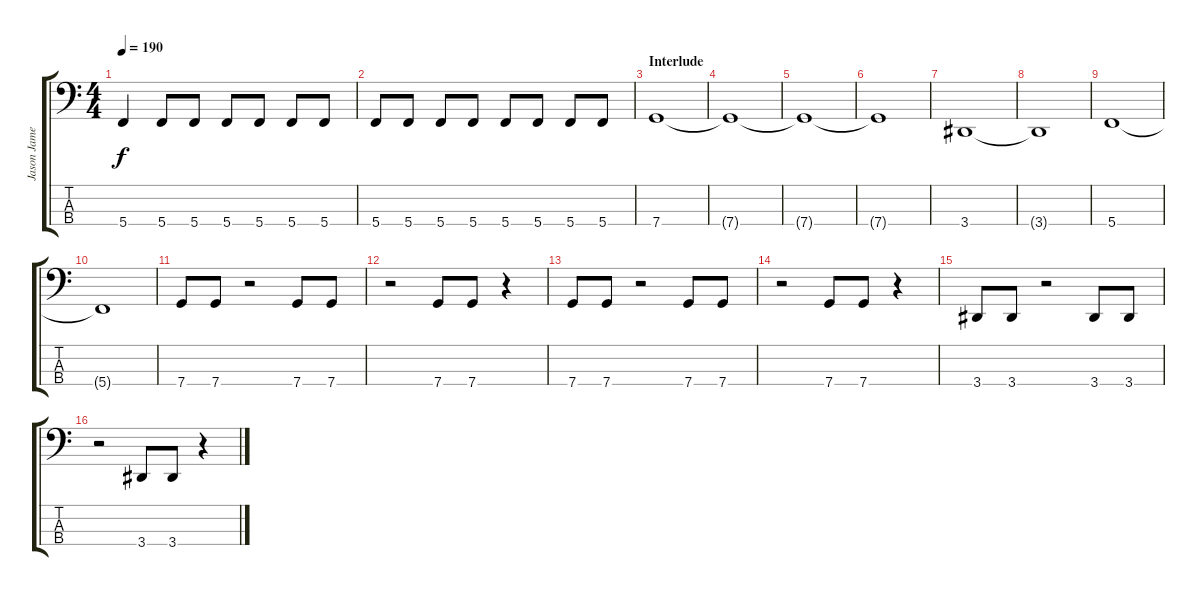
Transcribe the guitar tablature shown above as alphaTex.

\track ("Jason James" "Jason Jame") {instrument electricbasspick}
\staff {score tabs}
\tuning (F2 C2 G1 C1) {hide}
\ts (4 4)
\tempo 190
\clef f4
\ks c
5.4.4{dy f} 5.4.8 5.4.8 5.4.8 5.4.8 5.4.8 5.4.8 |
5.4.8 5.4.8 5.4.8 5.4.8 5.4.8 5.4.8 5.4.8 5.4.8 |
\section ("" "Interlude")
7.4.1{volume 12} |
7.4{t}.1 |
7.4{t}.1 |
7.4{t}.1 |
3.4.1 |
3.4{t}.1 |
5.4.1 |
5.4{t}.1 |
7.4.8 7.4.8 r.2 7.4.8 7.4.8 |
r.2 7.4.8 7.4.8 r.4 |
7.4.8 7.4.8 r.2 7.4.8 7.4.8 |
r.2 7.4.8 7.4.8 r.4 |
3.4.8 3.4.8 r.2 3.4.8 3.4.8 |
r.2 3.4.8 3.4.8 r.4
